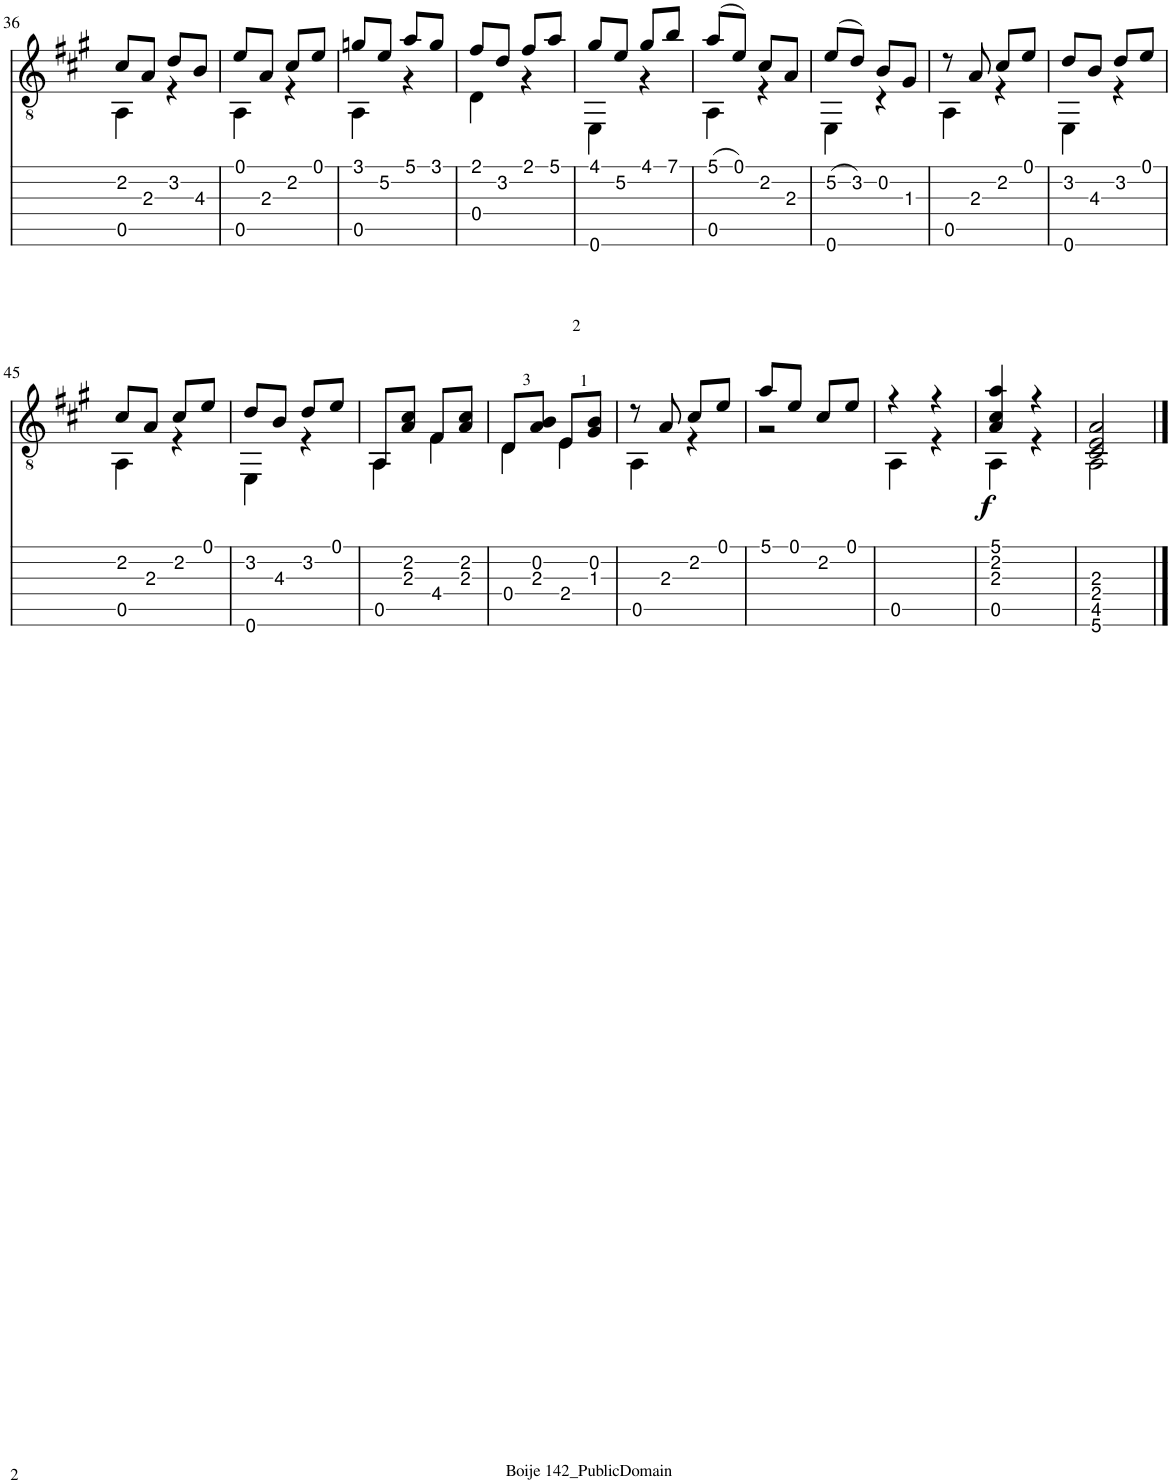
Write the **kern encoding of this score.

**kern	**kern	**dynam
*part1	*part1	*part1
*staff2	*staff1	*staff1/2
*I"Guitar	*	*
*I'Guit.	*	*
!!LO:PB:g=z
*	*clefGv2	*
*k[f#c#g#]	*k[f#c#g#]	*
*M2/4	*M2/4	*
=36	=36	=36
*^	*^	*
8c#L	4AA	8c#/L	4AA\	.
8AJ	.	8A/J	.	.
8dL	4r	8d/L	4r	.
8BJ	.	8B/J	.	.
=37	=37	=37	=37	=37
8eL	4AA	8e/L	4AA\	.
8AJ	.	8A/J	.	.
8c#L	4r	8c#/L	4r	.
8eJ	.	8e/J	.	.
=38	=38	=38	=38	=38
8gL	4AA	8gn/L	4AA\	.
8eJ	.	8e/J	.	.
8aL	4r	8a/L	4r	.
8gJ	.	8g/J	.	.
=39	=39	=39	=39	=39
8f#L	4D	8f#/L	4D\	.
8dJ	.	8d/J	.	.
8f#L	4r	8f#/L	4r	.
8aJ	.	8a/J	.	.
=40	=40	=40	=40	=40
8g#L	4EE	8g#/L	4EE\	.
8eJ	.	8e/J	.	.
8g#L	4r	8g#/L	4r	.
8bJ	.	8b/J	.	.
=41	=41	=41	=41	=41
8aL	4AA	(8a/L	4AA\	.
8eJ	.	8e/J)	.	.
8c#L	4r	8c#/L	4r	.
8AJ	.	8A/J	.	.
=42	=42	=42	=42	=42
8eL	4EE	(8e/L	4EE\	.
8dJ	.	8d/J)	.	.
8BL	4r	8B/L	4r	.
8G#J	.	8G#/J	.	.
=43	=43	=43	=43	=43
8r	4AA	8r	4AA\	.
8A	.	8A/	.	.
8c#L	4r	8c#/L	4r	.
8eJ	.	8e/J	.	.
=44	=44	=44	=44	=44
8dL	4EE	8d/L	4EE\	.
8BJ	.	8B/J	.	.
8dL	4r	8d/L	4r	.
8eJ	.	8e/J	.	.
!!LO:LB:g=z	!!
=45	=45	=45	=45	=45
8c#L	4AA	8c#/L	4AA\	.
8AJ	.	8A/J	.	.
8c#L	4r	8c#/L	4r	.
8eJ	.	8e/J	.	.
=46	=46	=46	=46	=46
8dL	4EE	8d/L	4EE\	.
8BJ	.	8B/J	.	.
8dL	4r	8d/L	4r	.
8eJ	.	8e/J	.	.
=47	=47	=47	=47	=47
8AAL	4AA	8AA/L	4AA\	.
8A\ 8c#\J	.	8A/ 8c#/J	.	.
8F#L	4F#	8F#/L	4F#\	.
8A\ 8c#\J	.	8A/ 8c#/J	.	.
=48	=48	=48	=48	=48
8DL	4D	8D/L	4D\	.
8A\ 8B\J	.	8A/ 8B/J	.	.
8EL	4E	8E/L	4E\	.
8G#\ 8B\J	.	8G#/ 8B/J	.	.
=49	=49	=49	=49	=49
8r	4AA	8r	4AA\	.
8A	.	8A/	.	.
8c#L	4r	8c#/L	4r	.
8eJ	.	8e/J	.	.
=50	=50	=50	=50	=50
8aL	2r	8a/L	2r	.
8eJ	.	8e/J	.	.
8c#L	.	8c#/L	.	.
8eJ	.	8e/J	.	.
=51	=51	=51	=51	=51
4r	4AA	4r	4AA\	.
4r	4r	4r	4r	.
=52	=52	=52	=52	=52
!	!	!	!	!LO:DY:a=2
4A 4c# 4a	4AA	4A/ 4c#/ 4a/	4AA\	f
4r	4r	4r	4r	.
=53	=53	=53	=53	=53
2C# 2E 2A	2AA	2C#/ 2E/ 2A/	2AA\	.
*v	*v	*	*	*
*	*v	*v	*
==	==	==
*-	*-	*-
